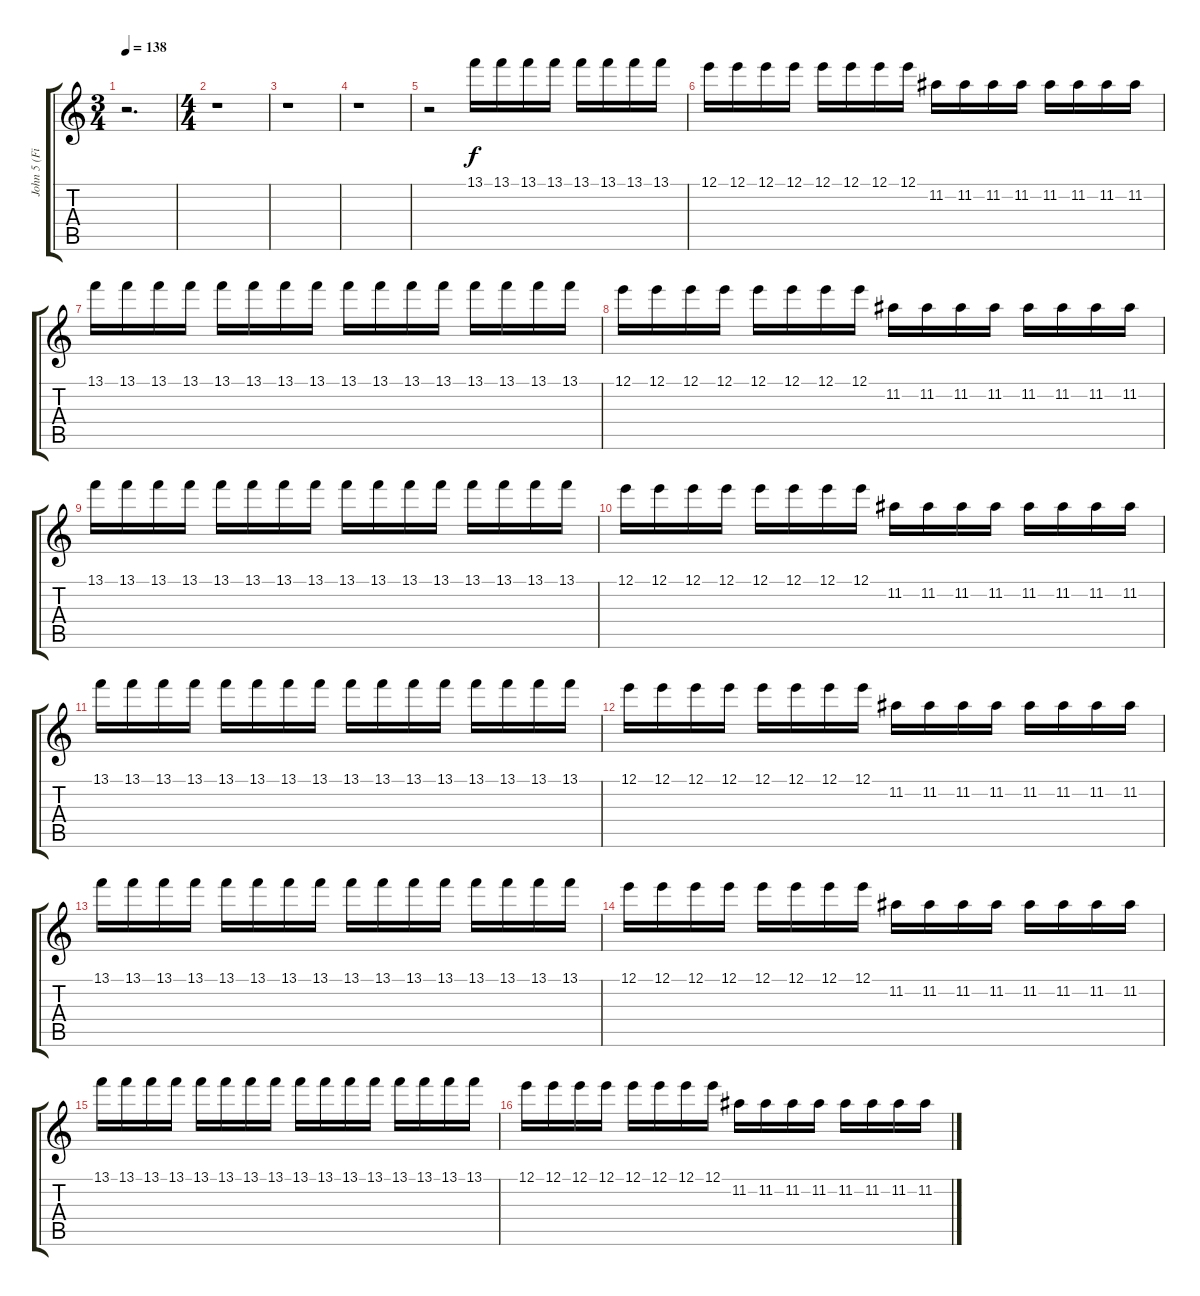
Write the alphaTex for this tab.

\track ("John 5 (Fills 1)" "John 5 (Fi") {instrument distortionguitar}
\staff {score tabs}
\tuning (E4 B3 G3 D3 A2 E2) {hide}
\ts (3 4)
\tempo 138
\clef g2
\ks c
r.2{d dy f} |
\ts (4 4)
r.1 |
r.1 |
r.1 |
r.2 13.1.16 13.1.16 13.1.16 13.1.16 13.1.16 13.1.16 13.1.16 13.1.16 |
12.1.16 12.1.16 12.1.16 12.1.16 12.1.16 12.1.16 12.1.16 12.1.16 11.2.16 11.2.16 11.2.16 11.2.16 11.2.16 11.2.16 11.2.16 11.2.16 |
13.1.16 13.1.16 13.1.16 13.1.16 13.1.16 13.1.16 13.1.16 13.1.16 13.1.16 13.1.16 13.1.16 13.1.16 13.1.16 13.1.16 13.1.16 13.1.16 |
12.1.16 12.1.16 12.1.16 12.1.16 12.1.16 12.1.16 12.1.16 12.1.16 11.2.16 11.2.16 11.2.16 11.2.16 11.2.16 11.2.16 11.2.16 11.2.16 |
13.1.16 13.1.16 13.1.16 13.1.16 13.1.16 13.1.16 13.1.16 13.1.16 13.1.16 13.1.16 13.1.16 13.1.16 13.1.16 13.1.16 13.1.16 13.1.16 |
12.1.16 12.1.16 12.1.16 12.1.16 12.1.16 12.1.16 12.1.16 12.1.16 11.2.16 11.2.16 11.2.16 11.2.16 11.2.16 11.2.16 11.2.16 11.2.16 |
13.1.16 13.1.16 13.1.16 13.1.16 13.1.16 13.1.16 13.1.16 13.1.16 13.1.16 13.1.16 13.1.16 13.1.16 13.1.16 13.1.16 13.1.16 13.1.16 |
12.1.16 12.1.16 12.1.16 12.1.16 12.1.16 12.1.16 12.1.16 12.1.16 11.2.16 11.2.16 11.2.16 11.2.16 11.2.16 11.2.16 11.2.16 11.2.16 |
13.1.16 13.1.16 13.1.16 13.1.16 13.1.16 13.1.16 13.1.16 13.1.16 13.1.16 13.1.16 13.1.16 13.1.16 13.1.16 13.1.16 13.1.16 13.1.16 |
12.1.16 12.1.16 12.1.16 12.1.16 12.1.16 12.1.16 12.1.16 12.1.16 11.2.16 11.2.16 11.2.16 11.2.16 11.2.16 11.2.16 11.2.16 11.2.16 |
13.1.16 13.1.16 13.1.16 13.1.16 13.1.16 13.1.16 13.1.16 13.1.16 13.1.16 13.1.16 13.1.16 13.1.16 13.1.16 13.1.16 13.1.16 13.1.16 |
12.1.16 12.1.16 12.1.16 12.1.16 12.1.16 12.1.16 12.1.16 12.1.16 11.2.16 11.2.16 11.2.16 11.2.16 11.2.16 11.2.16 11.2.16 11.2.16
